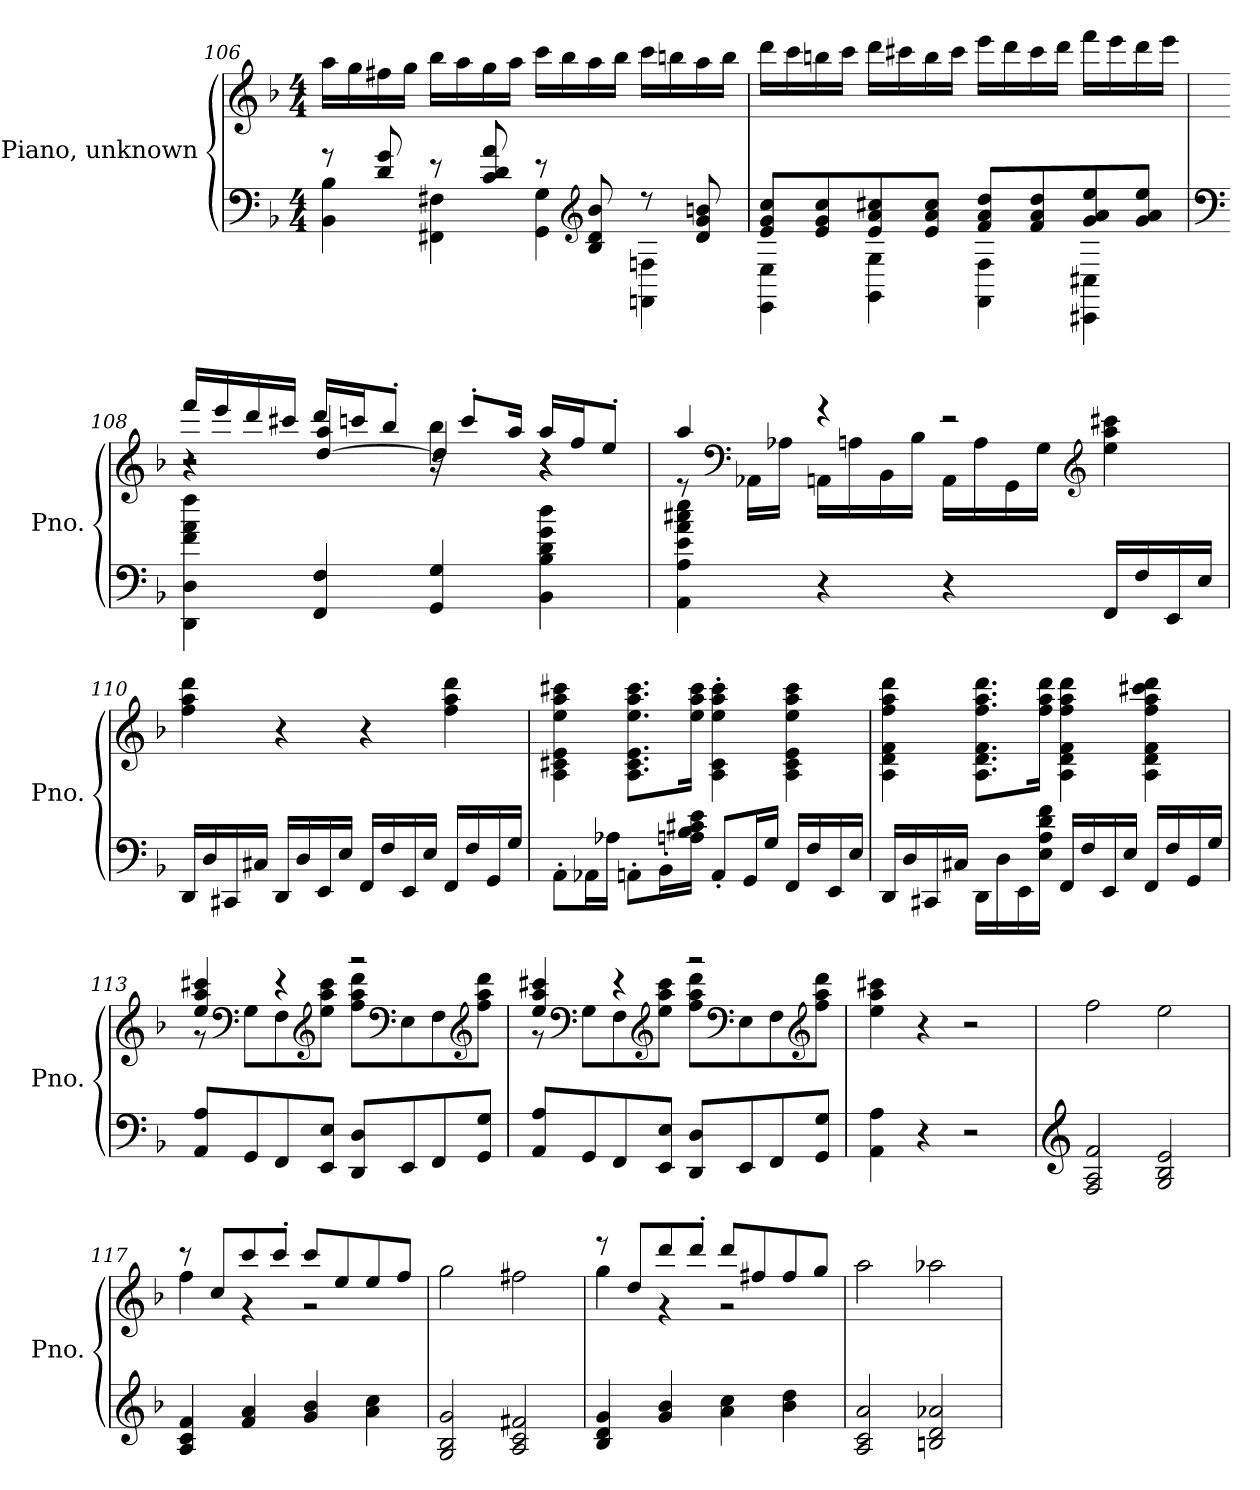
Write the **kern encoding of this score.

**kern	**kern
*part1	*part1
*staff2	*staff1
*I"Piano, unknown	*
*I'Pno.	*
*clefF4	*clefG2
*k[b-]	*k[b-]
*M4/4	*M4/4
=106	=106
*^	*
8r	4BB-\ 4B-\	16aa\LL
.	.	16gg\
8d/ 8g/	.	16ff#X\
.	.	16gg\JJ
8r	4FF#X\ 4F#X\	16bb-\LL
.	.	16aa\
8c/ 8d/ 8a/	.	16gg\
.	.	16aa\JJ
8r	4GG\ 4G\	16ccc\LL
.	.	16bb-\
*clefG2	*	*
8B-/ 8d/ 8b-/	.	16aa\
.	.	16bb-\JJ
8r	4FFn\ 4Fn\	16ccc\LL
.	.	16bbn\
8d/ 8g/ 8bn/	.	16aa\
.	.	16bb\JJ
!!LO:LB:g=z
=107	=107	=107
8e/ 8g/ 8cc/L	4EE\ 4E\	16ddd\LL
.	.	16ccc\
8e/ 8g/ 8cc/	.	16bbn\
.	.	16ccc\JJ
8e/ 8a/ 8cc#X/	4GG\ 4G\	16ddd\LL
.	.	16ccc#X\
8e/ 8a/ 8cc#/J	.	16bb\
.	.	16ccc#\JJ
8f/ 8a/ 8dd/L	4FF\ 4F\	16eee\LL
.	.	16ddd\
8f/ 8a/ 8dd/	.	16ccc#\
.	.	16ddd\JJ
8g/ 8a/ 8ee/	4CC#X\ 4C#X\	16fff\LL
.	.	16eee\
8g/ 8a/ 8ee/J	.	16ddd\
.	.	16eee\JJ
*v	*v	*
=108	=108
*clefF4	*
*	*^
*	*	*^
4DD\ 4D\ 4f\ 4a\ 4ff\	16fff/LL	2r	4r
.	16eee/	.	.
.	16ddd/	.	.
.	16ccc#X/JJ	.	.
4FF/ 4F/	16ddd/LL	.	[4dd/ 4aa/
.	16cccn/J	.	.
.	8bb-'/J	.	.
4GG/ 4G/	16r	4bb-\	4dd/]
.	8ccc'/L	.	.
.	16aa/Jk	.	.
4BB-\ 4B-\ 4d\ 4g\ 4dd\	16aa/LL	4r	4r
.	16ff/J	.	.
.	8ee'/J	.	.
*	*	*v	*v
!!LO:LB:g=z
=109	=109	=109
4AA\ 4A\ 4e\ 4a\ 4cc#X\ 4ee\	4aa/	8r
*	*clefF4	*
.	.	16AA-X\LL
.	.	16A-X\JJ
4r	4r	16AAn\LL
.	.	16An\
.	.	16BB-\
.	.	16B-\JJ
4r	2r	16AA\LL
.	.	16A\
.	.	16GG\
.	.	16G\JJ
*	*clefG2	*
16FF/LL	.	4ee\ 4aa\ 4ccc#X\
16F/	.	.
16EE/	.	.
16E/JJ	.	.
*	*v	*v
=110	=110
16DD/LL	4ff\ 4aa\ 4ddd\
16D/	.
16CC#X/	.
16C#X/JJ	.
16DD/LL	4r
16D/	.
16EE/	.
16E/JJ	.
16FF/LL	4r
16F/	.
16EE/	.
16E/JJ	.
16FF/LL	4ff\ 4aa\ 4ddd\
16F/	.
16GG/	.
16G/JJ	.
!!LO:PB:g=z
=111	=111
8AA'\L	4A\ 4c#X\ 4e\ 4ee\ 4aa\ 4ccc#X\
16AA-X\L	.
16A-X\JJ	.
8AAn'\L	8.A\ 8.c#\ 8.e\ 8.ee\ 8.aa\ 8.ccc#\L
16BB-'\L	.
16An\ 16B-\ 16c#X\ 16e\JJ	16ee\ 16aa\ 16ccc#\Jk
8AA'/L	4A\' 4c#\' 4ee\' 4aa\' 4ccc#\'
16GG/L	.
16G/JJ	.
16FF/LL	4A\ 4c#\ 4e\ 4ee\ 4aa\ 4ccc#\
16F/	.
16EE/	.
16E/JJ	.
=112	=112
16DD/LL	4A\ 4d\ 4f\ 4ff\ 4aa\ 4ddd\
16D/	.
16CC#X/	.
16C#X/JJ	.
16DD\LL	8.A\ 8.d\ 8.f\ 8.ff\ 8.aa\ 8.ddd\L
16D\	.
16EE\	.
16E\ 16A\ 16d\ 16f\JJ	16ff\ 16aa\ 16ddd\Jk
16FF/LL	4A\ 4d\ 4f\ 4ff\ 4aa\ 4ddd\
16F/	.
16EE/	.
16E/JJ	.
16FF/LL	4A\ 4d\ 4f\ 4ff\ 4aa\ 4ccc#X\ 4ddd\
16F/	.
16GG/	.
16G/JJ	.
!!LO:LB:g=z
=113	=113
*	*^
8AA/ 8A/L	4ee/ 4aa/ 4ccc#X/	8r
*	*clefF4	*
8GG/	.	8G\L
8FF/	4r	8F\
*	*clefG2	*
8EE/ 8E/J	.	8ee\ 8aa\ 8ccc#\J
8DD/ 8D/L	2r	8ff\ 8aa\ 8ddd\L
*	*clefF4	*
8EE/	.	8E\
8FF/	.	8F\
*	*clefG2	*
8GG/ 8G/J	.	8ff\ 8aa\ 8ddd\J
=114	=114	=114
8AA/ 8A/L	4ee/ 4aa/ 4ccc#X/	8r
*	*clefF4	*
8GG/	.	8G\L
8FF/	4r	8F\
*	*clefG2	*
8EE/ 8E/J	.	8ee\ 8aa\ 8ccc#\J
8DD/ 8D/L	2r	8ff\ 8aa\ 8ddd\L
*	*clefF4	*
8EE/	.	8E\
8FF/	.	8F\
*	*clefG2	*
8GG/ 8G/J	.	8ff\ 8aa\ 8ddd\J
*	*v	*v
=115	=115
4AA\ 4A\	4ee\ 4aa\ 4ccc#X\
4r	4r
2r	2r
=116	=116
*clefG2	*
2F/ 2A/ 2f/	2ff\
2G/ 2B-/ 2e/	2ee\
!!LO:LB:g=z
=117	=117
*	*^
4A/ 4c/ 4f/	8r	4ff\
.	8cc/L	.
4f/ 4a/	8ccc/	4r
.	8ccc'/J	.
4g/ 4b-/	8ccc/L	2r
.	8ee/	.
4a\ 4cc\	8ee/	.
.	8ff/J	.
*	*v	*v
=118	=118
2G/ 2B-/ 2g/	2gg\
2A/ 2c/ 2f#X/	2ff#X\
=119	=119
*	*^
4B-/ 4d/ 4g/	8r	4gg\
.	8dd/L	.
4g/ 4b-/	8ddd/	4r
.	8ddd'/J	.
4a\ 4cc\	8ddd/L	2r
.	8ff#X/	.
4b-\ 4dd\	8ff#/	.
.	8gg/J	.
*	*v	*v
=120	=120
2A/ 2c/ 2a/	2aa\
2Bn/ 2d/ 2a-X/	2aa-X\
=	=
*-	*-
